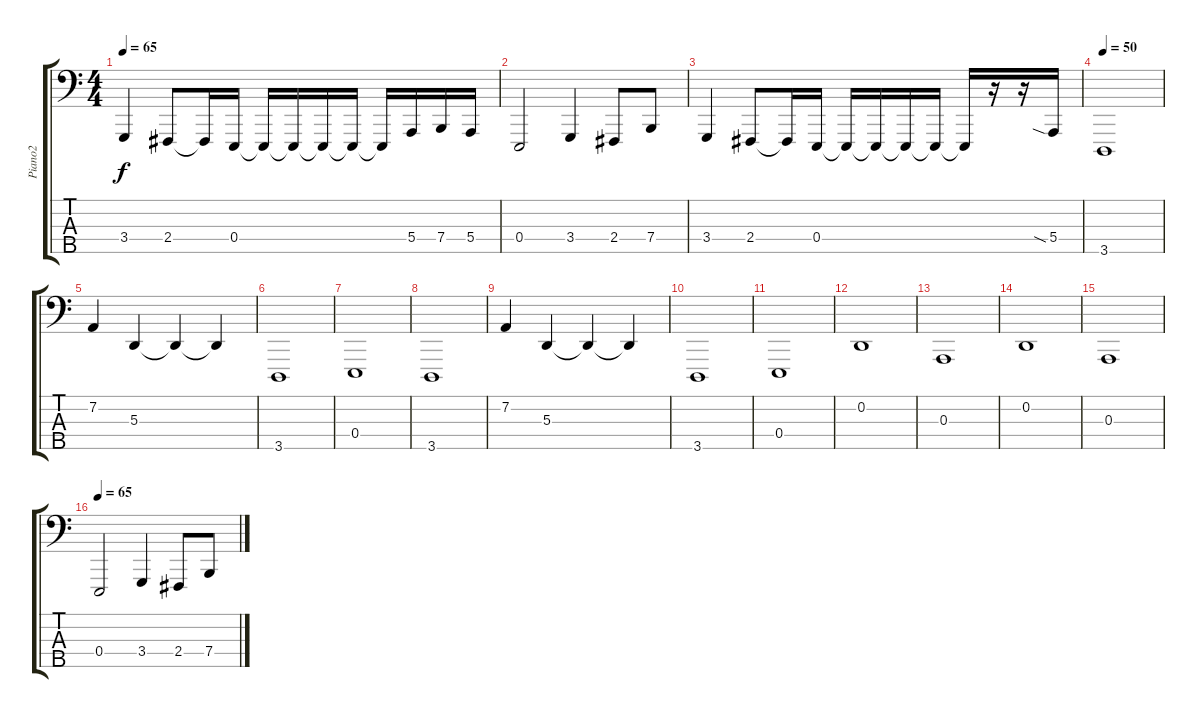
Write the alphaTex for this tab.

\track ("Piano2" "Piano2") {instrument acousticgrandpiano}
\staff {score tabs}
\tuning (G2 D2 A1 E1 B0) {hide}
\ts (4 4)
\tempo 65
\clef f4
\ks c
3.4.4{dy f} 2.4.8 2.4{t}.16 0.4.16 0.4{t}.16 0.4{t}.16 0.4{t}.16 0.4{t}.16 0.4{t}.16 5.4.16 7.4.16 5.4.16 |
0.4.2 3.4.4 2.4.8 7.4.8 |
3.4.4 2.4.8 2.4{t}.16 0.4.16 0.4{t}.16 0.4{t}.16 0.4{t}.16 0.4{t}.16 0.4{t}.16 r.16 r.16 5.4{sia}.16 |
\tempo 50
3.5.1 |
7.2.4 5.3.4 5.3{t}.4 5.3{t}.4 |
3.5.1 |
0.4.1 |
3.5.1 |
7.2.4 5.3.4 5.3{t}.4 5.3{t}.4 |
3.5.1 |
0.4.1 |
0.2.1 |
0.3.1 |
0.2.1 |
0.3.1 |
\tempo 65
0.4.2 3.4.4 2.4.8 7.4.8
